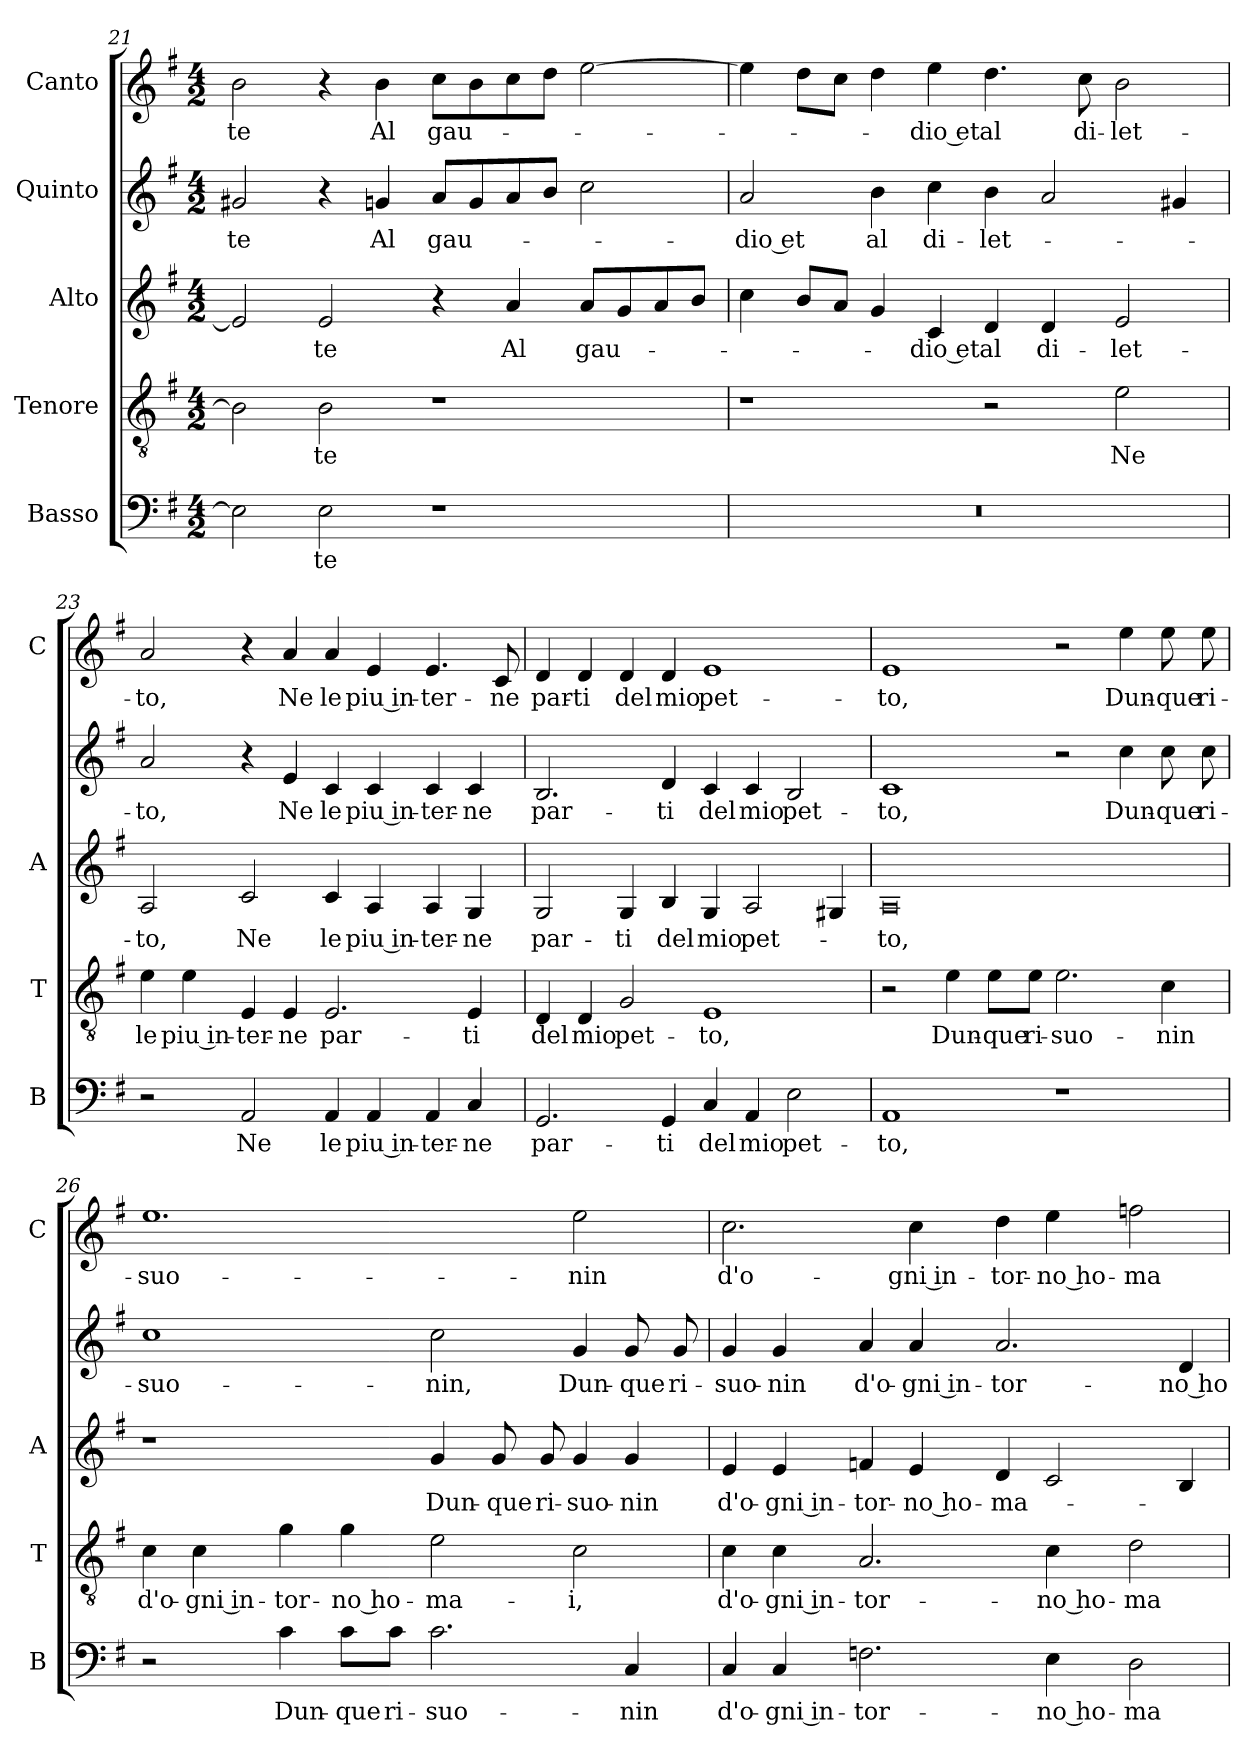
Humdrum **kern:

**kern	**text	**kern	**text	**kern	**text	**kern	**text	**kern	**text
*part5	*part5	*part4	*part4	*part3	*part3	*part2	*part2	*part1	*part1
*staff5	*staff5	*staff4	*staff4	*staff3	*staff3	*staff2	*staff2	*staff1	*staff1
*I"Basso	*	*I"Tenore	*	*I"Alto	*	*I"Quinto	*	*I"Canto	*
*I'B	*	*I'T	*	*I'A	*	*	*	*I'C	*
!!LO:PB:g=z
*clefF4	*	*clefGv2	*	*clefG2	*	*clefG2	*	*clefG2	*
*k[f#]	*	*k[f#]	*	*k[f#]	*	*k[f#]	*	*k[f#]	*
*G:	*	*G:	*	*G:	*	*G:	*	*G:	*
*M4/2	*	*M4/2	*	*M4/2	*	*M4/2	*	*M4/2	*
=21	=21	=21	=21	=21	=21	=21	=21	=21	=21
!	!	!	!	!	!	!	!LO:LY:b	!	!LO:LY:b
2E\]	.	2B\]	.	2e/]	.	2g#X/	-te	2b\	-te
!	!LO:LY:b	!	!LO:LY:b	!	!LO:LY:b	!	!	!	!
2E\	-te	2B\	-te	2e/	-te	4r	.	4r	.
!	!	!	!	!	!	!	!LO:LY:b	!	!LO:LY:b
.	.	.	.	.	.	4gn/	Al	4b\	Al
!	!	!	!	!	!	!	!LO:LY:b	!	!LO:LY:b
1r	.	1r	.	4r	.	8a/L	gau-	8cc\L	gau-
.	.	.	.	.	.	8g/	.	8b\	.
!	!	!	!	!	!LO:LY:b	!	!	!	!
.	.	.	.	4a/	Al	8a/	.	8cc\	.
.	.	.	.	.	.	8b/J	.	8dd\J	.
!	!	!	!	!	!LO:LY:b	!	!	!	!
.	.	.	.	8a/L	gau-	2cc\	.	[2ee\	.
.	.	.	.	8g/	.	.	.	.	.
.	.	.	.	8a/	.	.	.	.	.
.	.	.	.	8b/J	.	.	.	.	.
=22	=22	=22	=22	=22	=22	=22	=22	=22	=22
!	!	!	!	!	!	!	!LO:LY:b	!	!
0r	.	1r	.	4cc\	.	2a/	-dio et	4ee\]	.
.	.	.	.	8b/L	.	.	.	8dd\L	.
.	.	.	.	8a/J	.	.	.	8cc\J	.
!	!	!	!	!	!	!	!LO:LY:b	!	!
.	.	.	.	4g/	.	4b\	al	4dd\	.
!	!	!	!	!	!LO:LY:b	!	!LO:LY:b	!	!LO:LY:b
.	.	.	.	4c/	-dio et	4cc\	di-	4ee\	-dio et
!	!	!	!	!	!LO:LY:b	!	!LO:LY:b	!	!LO:LY:b
.	.	2r	.	4d/	al	4b\	-let-	4.dd\	al
!	!	!	!	!	!LO:LY:b	!	!	!	!
.	.	.	.	4d/	di-	2a/	.	.	.
!	!	!	!	!	!	!	!	!	!LO:LY:b
.	.	.	.	.	.	.	.	8cc\	di-
!	!	!	!LO:LY:b	!	!LO:LY:b	!	!	!	!LO:LY:b
.	.	2e\	Ne	2e/	-let-	.	.	2b\	-let-
.	.	.	.	.	.	4g#X/	.	.	.
=23	=23	=23	=23	=23	=23	=23	=23	=23	=23
!	!	!	!LO:LY:b	!	!LO:LY:b	!	!LO:LY:b	!	!LO:LY:b
2r	.	4e\	le	2A/	-to,	2a/	-to,	2a/	-to,
!	!	!	!LO:LY:b	!	!	!	!	!	!
.	.	4e\	piu in-	.	.	.	.	.	.
!	!LO:LY:b	!	!LO:LY:b	!	!LO:LY:b	!	!	!	!
2AA/	Ne	4E/	-ter-	2c/	Ne	4r	.	4r	.
!	!	!	!LO:LY:b	!	!	!	!LO:LY:b	!	!LO:LY:b
.	.	4E/	-ne	.	.	4e/	Ne	4a/	Ne
!	!LO:LY:b	!	!LO:LY:b	!	!LO:LY:b	!	!LO:LY:b	!	!LO:LY:b
4AA/	le	2.E/	par-	4c/	le	4c/	le	4a/	le
!	!LO:LY:b	!	!	!	!LO:LY:b	!	!LO:LY:b	!	!LO:LY:b
4AA/	piu in-	.	.	4A/	piu in-	4c/	piu in-	4e/	piu in-
!	!LO:LY:b	!	!	!	!LO:LY:b	!	!LO:LY:b	!	!LO:LY:b
4AA/	-ter-	.	.	4A/	-ter-	4c/	-ter-	4.e/	-ter-
!	!LO:LY:b	!	!LO:LY:b	!	!LO:LY:b	!	!LO:LY:b	!	!
4C/	-ne	4E/	-ti	4G/	-ne	4c/	-ne	.	.
!	!	!	!	!	!	!	!	!	!LO:LY:b
.	.	.	.	.	.	.	.	8c/	-ne
!!LO:LB:g=z
=24	=24	=24	=24	=24	=24	=24	=24	=24	=24
!	!LO:LY:b	!	!LO:LY:b	!	!LO:LY:b	!	!LO:LY:b	!	!LO:LY:b
2.GG/	par-	4D/	del	2G/	par-	2.B/	par-	4d/	par-
!	!	!	!LO:LY:b	!	!	!	!	!	!LO:LY:b
.	.	4D/	mio	.	.	.	.	4d/	-ti
!	!	!	!LO:LY:b	!	!LO:LY:b	!	!	!	!LO:LY:b
.	.	2G/	pet-	4G/	-ti	.	.	4d/	del
!	!LO:LY:b	!	!	!	!LO:LY:b	!	!LO:LY:b	!	!LO:LY:b
4GG/	-ti	.	.	4B/	del	4d/	-ti	4d/	mio
!	!LO:LY:b	!	!LO:LY:b	!	!LO:LY:b	!	!LO:LY:b	!	!LO:LY:b
4C/	del	1E	-to,	4G/	mio	4c/	del	1e	pet-
!	!LO:LY:b	!	!	!	!LO:LY:b	!	!LO:LY:b	!	!
4AA/	mio	.	.	2A/	pet-	4c/	mio	.	.
!	!LO:LY:b	!	!	!	!	!	!LO:LY:b	!	!
2E\	pet-	.	.	.	.	2B/	pet-	.	.
.	.	.	.	4G#X/	.	.	.	.	.
=25	=25	=25	=25	=25	=25	=25	=25	=25	=25
!	!LO:LY:b	!	!	!	!LO:LY:b	!	!LO:LY:b	!	!LO:LY:b
1AA	-to,	2r	.	0A	-to,	1c	-to,	1e	-to,
!	!	!	!LO:LY:b	!	!	!	!	!	!
.	.	4e\	Dun-	.	.	.	.	.	.
!	!	!	!LO:LY:b	!	!	!	!	!	!
.	.	8e\L	-que	.	.	.	.	.	.
!	!	!	!LO:LY:b	!	!	!	!	!	!
.	.	8e\J	ri-	.	.	.	.	.	.
!	!	!	!LO:LY:b	!	!	!	!	!	!
1r	.	2.e\	-suo-	.	.	2r	.	2r	.
!	!	!	!	!	!	!	!LO:LY:b	!	!LO:LY:b
.	.	.	.	.	.	4cc\	Dun-	4ee\	Dun-
!	!	!	!LO:LY:b	!	!	!	!LO:LY:b	!	!LO:LY:b
.	.	4c\	-nin	.	.	8cc\	-que	8ee\	-que
!	!	!	!	!	!	!	!LO:LY:b	!	!LO:LY:b
.	.	.	.	.	.	8cc\	ri-	8ee\	ri-
=26	=26	=26	=26	=26	=26	=26	=26	=26	=26
!	!	!	!LO:LY:b	!	!	!	!LO:LY:b	!	!LO:LY:b
2r	.	4c\	d'o-	1r	.	1cc	-suo-	1.ee	-suo-
!	!	!	!LO:LY:b	!	!	!	!	!	!
.	.	4c\	-gni in-	.	.	.	.	.	.
!	!LO:LY:b	!	!LO:LY:b	!	!	!	!	!	!
4c\	Dun-	4g\	-tor-	.	.	.	.	.	.
!	!LO:LY:b	!	!LO:LY:b	!	!	!	!	!	!
8c\L	-que	4g\	-no ho-	.	.	.	.	.	.
!	!LO:LY:b	!	!	!	!	!	!	!	!
8c\J	ri-	.	.	.	.	.	.	.	.
!	!LO:LY:b	!	!LO:LY:b	!	!LO:LY:b	!	!LO:LY:b	!	!
2.c\	-suo-	2e\	-ma-	4g/	Dun-	2cc\	-nin,	.	.
!	!	!	!	!	!LO:LY:b	!	!	!	!
.	.	.	.	8g/	-que	.	.	.	.
!	!	!	!	!	!LO:LY:b	!	!	!	!
.	.	.	.	8g/	ri-	.	.	.	.
!	!	!	!LO:LY:b	!	!LO:LY:b	!	!LO:LY:b	!	!LO:LY:b
.	.	2c\	-i,	4g/	-suo-	4g/	Dun-	2ee\	-nin
!	!LO:LY:b	!	!	!	!LO:LY:b	!	!LO:LY:b	!	!
4C/	-nin	.	.	4g/	-nin	8g/	-que	.	.
!	!	!	!	!	!	!	!LO:LY:b	!	!
.	.	.	.	.	.	8g/	ri-	.	.
!!LO:LB:g=z
=27	=27	=27	=27	=27	=27	=27	=27	=27	=27
!	!LO:LY:b	!	!LO:LY:b	!	!LO:LY:b	!	!LO:LY:b	!	!LO:LY:b
4C/	d'o-	4c\	d'o-	4e/	d'o-	4g/	-suo-	2.cc\	d'o-
!	!LO:LY:b	!	!LO:LY:b	!	!LO:LY:b	!	!LO:LY:b	!	!
4C/	-gni in-	4c\	-gni in-	4e/	-gni in-	4g/	-nin	.	.
!	!LO:LY:b	!	!LO:LY:b	!	!LO:LY:b	!	!LO:LY:b	!	!
2.Fn\	-tor-	2.A/	-tor-	4fn/	-tor-	4a/	d'o-	.	.
!	!	!	!	!	!LO:LY:b	!	!LO:LY:b	!	!LO:LY:b
.	.	.	.	4e/	-no ho-	4a/	-gni in-	4cc\	-gni in-
!	!	!	!	!	!LO:LY:b	!	!LO:LY:b	!	!LO:LY:b
.	.	.	.	4d/	-ma-	2.a/	-tor-	4dd\	-tor-
!	!LO:LY:b	!	!LO:LY:b	!	!	!	!	!	!LO:LY:b
4E\	-no ho-	4c\	-no ho-	2c/	.	.	.	4ee\	-no ho-
!	!LO:LY:b	!	!LO:LY:b	!	!	!	!	!	!LO:LY:b
2D\	-ma-	2d\	-ma-	.	.	.	.	2ffn\	-ma-
!	!	!	!	!	!	!	!LO:LY:b	!	!
.	.	.	.	4B/	.	4d/	-no ho-	.	.
=	=	=	=	=	=	=	=	=	=
*-	*-	*-	*-	*-	*-	*-	*-	*-	*-
